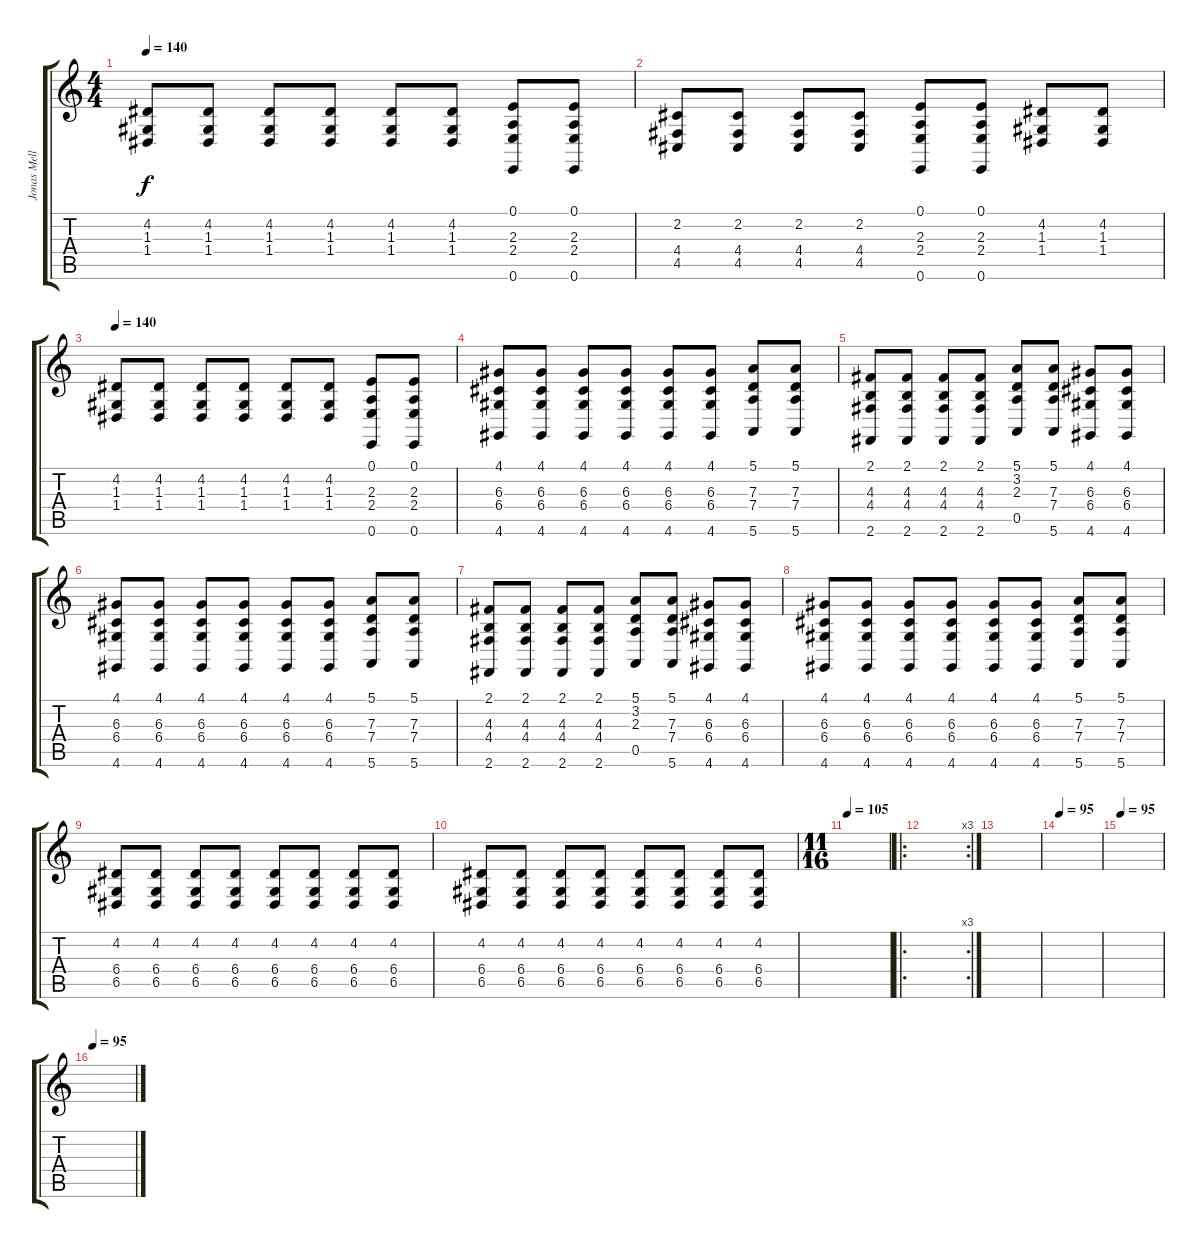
\track ("Jonas Mellberg (keyboards)" "Jonas Mell") {instrument stringensemble1}
\staff {score tabs}
\tuning (E4 B3 G3 D3 A2 E2) {hide}
\ts (4 4)
\tempo 140
\clef g2
\ks c
(4.2 1.3 1.4).8{dy f} (4.2 1.3 1.4).8 (4.2 1.3 1.4).8 (4.2 1.3 1.4).8 (4.2 1.3 1.4).8 (4.2 1.3 1.4).8 (0.1 2.3 2.4 0.6).8 (0.1 2.3 2.4 0.6).8 |
(2.2 4.4 4.5).8 (2.2 4.4 4.5).8 (2.2 4.4 4.5).8 (2.2 4.4 4.5).8 (0.1 2.3 2.4 0.6).8 (0.1 2.3 2.4 0.6).8 (4.2 1.3 1.4).8 (4.2 1.3 1.4).8 |
\tempo 140
(4.2 1.3 1.4).8 (4.2 1.3 1.4).8 (4.2 1.3 1.4).8 (4.2 1.3 1.4).8 (4.2 1.3 1.4).8 (4.2 1.3 1.4).8 (0.1 2.3 2.4 0.6).8 (0.1 2.3 2.4 0.6).8 |
(4.1 6.3 6.4 4.6).8 (4.1 6.3 6.4 4.6).8 (4.1 6.3 6.4 4.6).8 (4.1 6.3 6.4 4.6).8 (4.1 6.3 6.4 4.6).8 (4.1 6.3 6.4 4.6).8 (5.1 7.3 7.4 5.6).8 (5.1 7.3 7.4 5.6).8 |
(2.1 4.3 4.4 2.6).8 (2.1 4.3 4.4 2.6).8 (2.1 4.3 4.4 2.6).8 (2.1 4.3 4.4 2.6).8 (5.1 3.2 2.3 0.5).8 (5.1 7.3 7.4 5.6).8 (4.1 6.3 6.4 4.6).8 (4.1 6.3 6.4 4.6).8 |
(4.1 6.3 6.4 4.6).8 (4.1 6.3 6.4 4.6).8 (4.1 6.3 6.4 4.6).8 (4.1 6.3 6.4 4.6).8 (4.1 6.3 6.4 4.6).8 (4.1 6.3 6.4 4.6).8 (5.1 7.3 7.4 5.6).8 (5.1 7.3 7.4 5.6).8 |
(2.1 4.3 4.4 2.6).8 (2.1 4.3 4.4 2.6).8 (2.1 4.3 4.4 2.6).8 (2.1 4.3 4.4 2.6).8 (5.1 3.2 2.3 0.5).8 (5.1 7.3 7.4 5.6).8 (4.1 6.3 6.4 4.6).8 (4.1 6.3 6.4 4.6).8 |
(4.1 6.3 6.4 4.6).8 (4.1 6.3 6.4 4.6).8 (4.1 6.3 6.4 4.6).8 (4.1 6.3 6.4 4.6).8 (4.1 6.3 6.4 4.6).8 (4.1 6.3 6.4 4.6).8 (5.1 7.3 7.4 5.6).8 (5.1 7.3 7.4 5.6).8 |
(4.2 6.4 6.5).8 (4.2 6.4 6.5).8 (4.2 6.4 6.5).8 (4.2 6.4 6.5).8 (4.2 6.4 6.5).8 (4.2 6.4 6.5).8 (4.2 6.4 6.5).8 (4.2 6.4 6.5).8 |
(4.2 6.4 6.5).8 (4.2 6.4 6.5).8 (4.2 6.4 6.5).8 (4.2 6.4 6.5).8 (4.2 6.4 6.5).8 (4.2 6.4 6.5).8 (4.2 6.4 6.5).8 (4.2 6.4 6.5).8 |
\ts (11 16)
\tempo 105
|
\ro
\rc 3
|
|
\tempo 95
|
\tempo 95
|
\tempo 95
